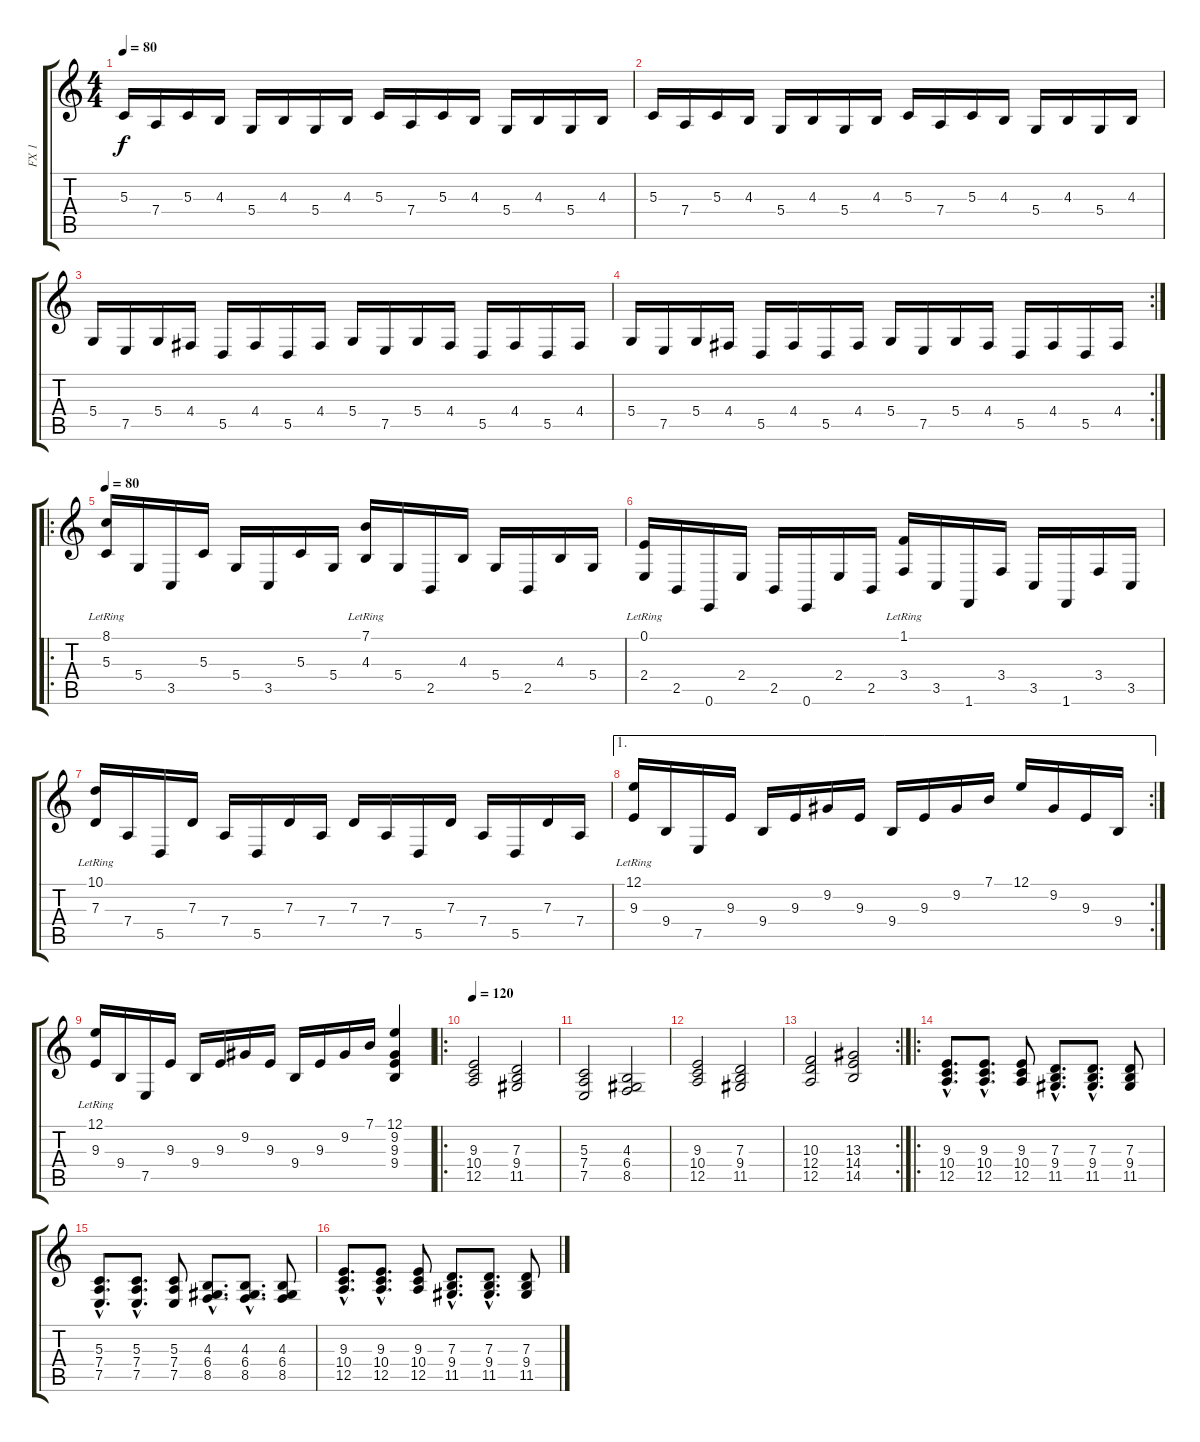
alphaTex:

\track ("FX 1" "FX 1") {instrument fx1rain}
\staff {score tabs}
\tuning (E4 B3 G3 D3 A2 E2) {hide}
\ts (4 4)
\tempo 80
\clef g2
\ks c
5.3.16{dy f} 7.4.16 5.3.16 4.3.16 5.4.16 4.3.16 5.4.16 4.3.16 5.3.16 7.4.16 5.3.16 4.3.16 5.4.16 4.3.16 5.4.16 4.3.16 |
5.3.16 7.4.16 5.3.16 4.3.16 5.4.16 4.3.16 5.4.16 4.3.16 5.3.16 7.4.16 5.3.16 4.3.16 5.4.16 4.3.16 5.4.16 4.3.16 |
5.4.16 7.5.16 5.4.16 4.4.16 5.5.16 4.4.16 5.5.16 4.4.16 5.4.16 7.5.16 5.4.16 4.4.16 5.5.16 4.4.16 5.5.16 4.4.16 |
\rc 2
5.4.16 7.5.16 5.4.16 4.4.16 5.5.16 4.4.16 5.5.16 4.4.16 5.4.16 7.5.16 5.4.16 4.4.16 5.5.16 4.4.16 5.5.16 4.4.16 |
\ro
\tempo 80
(8.1{lr} 5.3).16 5.4.16 3.5.16 5.3.16 5.4.16 3.5.16 5.3.16 5.4.16 (7.1{lr} 4.3).16 5.4.16 2.5.16 4.3.16 5.4.16 2.5.16 4.3.16 5.4.16 |
(0.1{lr} 2.4).16 2.5.16 0.6.16 2.4.16 2.5.16 0.6.16 2.4.16 2.5.16 (1.1{lr} 3.4).16 3.5.16 1.6.16 3.4.16 3.5.16 1.6.16 3.4.16 3.5.16 |
(10.1{lr} 7.3).16 7.4.16 5.5.16 7.3.16 7.4.16 5.5.16 7.3.16 7.4.16 7.3.16 7.4.16 5.5.16 7.3.16 7.4.16 5.5.16 7.3.16 7.4.16 |
\ae 1
\rc 2
(12.1{lr} 9.3).16 9.4.16 7.5.16 9.3.16 9.4.16 9.3.16 9.2.16 9.3.16 9.4.16 9.3.16 9.2.16 7.1.16 12.1.16 9.2.16 9.3.16 9.4.16 |
(12.1{lr} 9.3).16 9.4.16 7.5.16 9.3.16 9.4.16 9.3.16 9.2.16 9.3.16 9.4.16 9.3.16 9.2.16 7.1.16 (12.1 9.2 9.3 9.4).4 |
\ro
\tempo 120
(9.3 10.4 12.5).2{instrument taikodrum} (7.3 9.4 11.5).2 |
(5.3 7.4 7.5).2 (4.3 6.4 8.5).2 |
(9.3 10.4 12.5).2 (7.3 9.4 11.5).2 |
\rc 2
(10.3 12.4 12.5).2 (13.3 14.4 14.5).2 |
\ro
(9.3{hac} 10.4{hac} 12.5{hac}).8{d instrument fx1rain} (9.3{hac} 10.4{hac} 12.5{hac}).8{d} (9.3 10.4 12.5).8 (7.3{hac} 9.4{hac} 11.5{hac}).8{d} (7.3{hac} 9.4{hac} 11.5{hac}).8{d} (7.3 9.4 11.5).8 |
(5.3{hac} 7.4{hac} 7.5{hac}).8{d} (5.3{hac} 7.4{hac} 7.5{hac}).8{d} (5.3 7.4 7.5).8 (4.3{hac} 6.4{hac} 8.5{hac}).8{d} (4.3{hac} 6.4{hac} 8.5{hac}).8{d} (4.3 6.4 8.5).8 |
(9.3{hac} 10.4{hac} 12.5{hac}).8{d} (9.3{hac} 10.4{hac} 12.5{hac}).8{d} (9.3 10.4 12.5).8 (7.3{hac} 9.4{hac} 11.5{hac}).8{d} (7.3{hac} 9.4{hac} 11.5{hac}).8{d} (7.3 9.4 11.5).8
